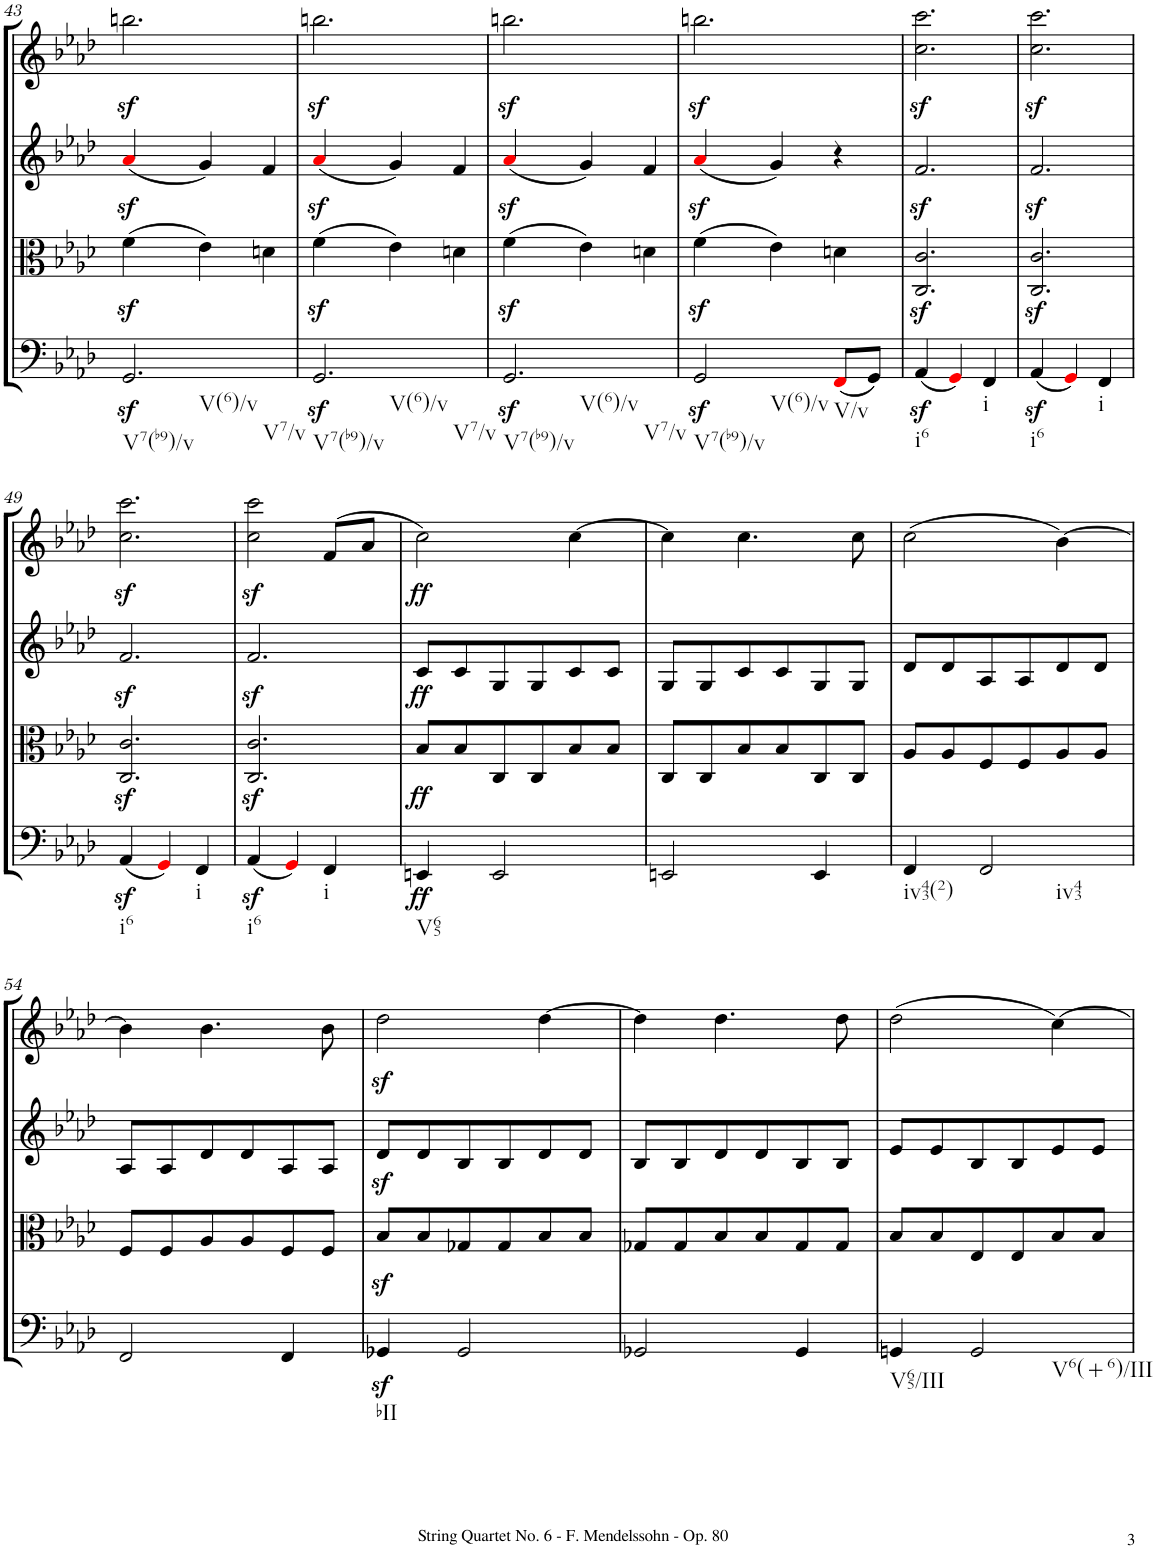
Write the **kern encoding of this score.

**kern	**dynam	**kern	**dynam	**kern	**dynam	**kern	**dynam
*part4	*part4	*part3	*part3	*part2	*part2	*part1	*part1
*staff4	*staff4	*staff3	*staff3	*staff2	*staff2	*staff1	*staff1
*I"Violoncello	*	*I"Viola	*	*I"Violino II	*	*I"Violino I	*
*I'Vc	*	*I'Vla	*	*I'Vln	*	*I'Vln	*
!!LO:PB:g=z
*clefF4	*	*clefC3	*	*clefG2	*	*clefG2	*
*k[b-e-a-d-]	*	*k[b-e-a-d-]	*	*k[b-e-a-d-]	*	*k[b-e-a-d-]	*
*M3/4	*	*M3/4	*	*M3/4	*	*M3/4	*
=43	=43	=43	=43	=43	=43	=43	=43
!LO:TX:b:t=V7(b9)/v	!	!	!	!	!	!	!
!LO:TX:b:t=V(6)/v	!	!	!	!	!	!	!
!LO:TX:b:t=V7/v	!	!	!	!	!	!	!
2.GGz</	.	(4fz<\	.	(4a-z<i/	.	2.bbnz<\	.
.	.	4e-\)	.	4g/)	.	.	.
.	.	4dn\	.	4f/	.	.	.
=44	=44	=44	=44	=44	=44	=44	=44
!LO:TX:b:t=V7(b9)/v	!	!	!	!	!	!	!
!LO:TX:b:t=V(6)/v	!	!	!	!	!	!	!
!LO:TX:b:t=V7/v	!	!	!	!	!	!	!
2.GGz</	.	(4fz<\	.	(4a-z<i/	.	2.bbnz<\	.
.	.	4e-\)	.	4g/)	.	.	.
.	.	4dn\	.	4f/	.	.	.
=45	=45	=45	=45	=45	=45	=45	=45
!LO:TX:b:t=V7(b9)/v	!	!	!	!	!	!	!
!LO:TX:b:t=V(6)/v	!	!	!	!	!	!	!
!LO:TX:b:t=V7/v	!	!	!	!	!	!	!
2.GGz</	.	(4fz<\	.	(4a-z<i/	.	2.bbnz<\	.
.	.	4e-\)	.	4g/)	.	.	.
.	.	4dn\	.	4f/	.	.	.
=46	=46	=46	=46	=46	=46	=46	=46
!LO:TX:b:t=V7(b9)/v	!	!	!	!	!	!	!
!LO:TX:b:t=V(6)/v	!	!	!	!	!	!	!
2GGz</	.	(4fz<\	.	(4a-z<i/	.	2.bbnz<\	.
.	.	4e-\)	.	4g/)	.	.	.
!LO:TX:b:t=V/v	!	!	!	!	!	!	!
(8FFi/L	.	4dn\	.	4r	.	.	.
8GG/J)	.	.	.	.	.	.	.
=47	=47	=47	=47	=47	=47	=47	=47
!LO:TX:b:t=i6	!	!	!	!	!	!	!
(4AA-z</	.	2.C/z< 2.c/z<	.	2.fz</	.	2.cc\z< 2.ccc\z<	.
4GGi/)	.	.	.	.	.	.	.
!LO:TX:b:t=i	!	!	!	!	!	!	!
4FF/	.	.	.	.	.	.	.
=48	=48	=48	=48	=48	=48	=48	=48
!LO:TX:b:t=i6	!	!	!	!	!	!	!
(4AA-z</	.	2.C/z< 2.c/z<	.	2.fz</	.	2.cc\z< 2.ccc\z<	.
4GGi/)	.	.	.	.	.	.	.
!LO:TX:b:t=i	!	!	!	!	!	!	!
4FF/	.	.	.	.	.	.	.
!!LO:LB:g=z
=49	=49	=49	=49	=49	=49	=49	=49
!LO:TX:b:t=i6	!	!	!	!	!	!	!
(4AA-z</	.	2.C/z< 2.c/z<	.	2.fz</	.	2.cc\z< 2.ccc\z<	.
4GGi/)	.	.	.	.	.	.	.
!LO:TX:b:t=i	!	!	!	!	!	!	!
4FF/	.	.	.	.	.	.	.
=50	=50	=50	=50	=50	=50	=50	=50
!LO:TX:b:t=i6	!	!	!	!	!	!	!
(4AA-z</	.	2.C/z< 2.c/z<	.	2.fz</	.	2cc\z< 2ccc\z<	.
4GGi/)	.	.	.	.	.	.	.
!LO:TX:b:t=i	!	!	!	!	!	!	!
4FF/	.	.	.	.	.	(8f/L	.
.	.	.	.	.	.	8a-/J	.
=51	=51	=51	=51	=51	=51	=51	=51
!LO:TX:b:t=V65	!	!	!	!	!	!	!
!	!LO:DY:b	!	!LO:DY:b	!	!LO:DY:b	!	!LO:DY:b
4EEn/	ff	8B-/L	ff	8c/L	ff	2cc\)	ff
.	.	8B-/	.	8c/	.	.	.
2EE/	.	8C/	.	8G/	.	.	.
.	.	8C/	.	8G/	.	.	.
.	.	8B-/	.	8c/	.	[4cc\	.
.	.	8B-/J	.	8c/J	.	.	.
=52	=52	=52	=52	=52	=52	=52	=52
2EEn/	.	8C/L	.	8G/L	.	4cc\]	.
.	.	8C/	.	8G/	.	.	.
.	.	8B-/	.	8c/	.	4.cc\	.
.	.	8B-/	.	8c/	.	.	.
4EE/	.	8C/	.	8G/	.	.	.
.	.	8C/J	.	8G/J	.	8cc\	.
=53	=53	=53	=53	=53	=53	=53	=53
!LO:TX:b:t=iv43(2)	!	!	!	!	!	!	!
4FF/	.	8A-/L	.	8d-/L	.	(2cc\	.
.	.	8A-/	.	8d-/	.	.	.
!LO:TX:b:t=iv43	!	!	!	!	!	!	!
2FF/	.	8F/	.	8A-/	.	.	.
.	.	8F/	.	8A-/	.	.	.
.	.	8A-/	.	8d-/	.	[4b-\)	.
.	.	8A-/J	.	8d-/J	.	.	.
!!LO:LB:g=z
=54	=54	=54	=54	=54	=54	=54	=54
2FF/	.	8F/L	.	8A-/L	.	4b-\]	.
.	.	8F/	.	8A-/	.	.	.
.	.	8A-/	.	8d-/	.	4.b-\	.
.	.	8A-/	.	8d-/	.	.	.
4FF/	.	8F/	.	8A-/	.	.	.
.	.	8F/J	.	8A-/J	.	8b-\	.
=55	=55	=55	=55	=55	=55	=55	=55
!LO:TX:b:t=bII	!	!	!	!	!	!	!
4GG-Xz</	.	8B-z</L	.	8d-z</L	.	2dd-z<\	.
.	.	8B-/	.	8d-/	.	.	.
2GG-/	.	8G-X/	.	8B-/	.	.	.
.	.	8G-/	.	8B-/	.	.	.
.	.	8B-/	.	8d-/	.	[4dd-\	.
.	.	8B-/J	.	8d-/J	.	.	.
=56	=56	=56	=56	=56	=56	=56	=56
2GG-X/	.	8G-X/L	.	8B-/L	.	4dd-\]	.
.	.	8G-/	.	8B-/	.	.	.
.	.	8B-/	.	8d-/	.	4.dd-\	.
.	.	8B-/	.	8d-/	.	.	.
4GG-/	.	8G-/	.	8B-/	.	.	.
.	.	8G-/J	.	8B-/J	.	8dd-\	.
=57	=57	=57	=57	=57	=57	=57	=57
!LO:TX:b:t=V65/III	!	!	!	!	!	!	!
4GGn/	.	8B-/L	.	8e-/L	.	(2dd-\	.
.	.	8B-/	.	8e-/	.	.	.
!LO:TX:b:t=V6(+6)/III	!	!	!	!	!	!	!
2GG/	.	8E-/	.	8B-/	.	.	.
.	.	8E-/	.	8B-/	.	.	.
.	.	8B-/	.	8e-/	.	[4cc\)	.
.	.	8B-/J	.	8e-/J	.	.	.
=	=	=	=	=	=	=	=
*-	*-	*-	*-	*-	*-	*-	*-
